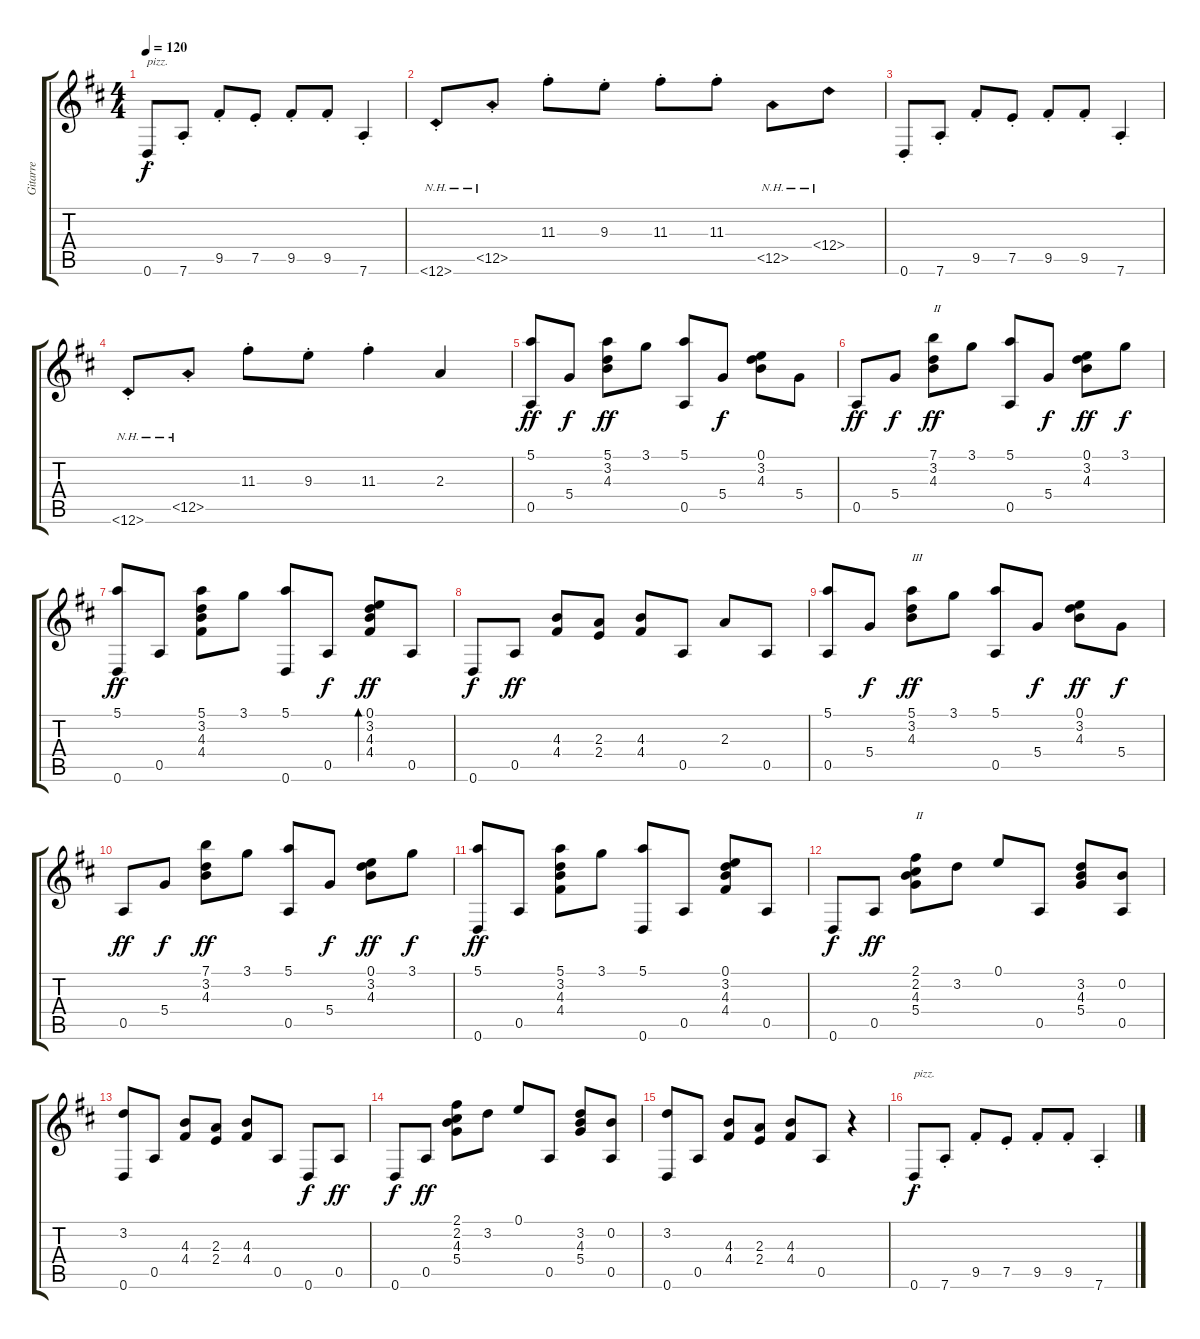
\track ("Gitarre" "Gitarre") {instrument acousticguitarnylon}
\staff {score tabs}
\tuning (E4 B3 G3 D3 A2 D2) {hide}
\ts (4 4)
\tempo 120
\clef g2
\ks d
0.6{st}.8{txt "pizz." dy f instrument acousticguitarnylon} 7.6{st}.8 9.5{st}.8 7.5{st}.8 9.5{st}.8 9.5{st}.8 7.6{st}.4 |
12.6{nh st}.8 12.5{nh st}.8 11.3{st}.8 9.3{st}.8 11.3{st}.8 11.3{st}.8 12.5{nh}.8 12.4{nh}.8 |
0.6{st}.8 7.6{st}.8 9.5{st}.8 7.5{st}.8 9.5{st}.8 9.5{st}.8 7.6{st}.4 |
12.6{nh st}.8 12.5{nh st}.8 11.3{st}.8 9.3{st}.8 11.3{st}.4 2.3.4 |
(5.1 0.5).8{dy ff} 5.4.8{dy f} (5.1 3.2 4.3).8{dy ff} 3.1.8 (5.1 0.5).8 5.4.8{dy f} (0.1 3.2 4.3).8 5.4.8 |
0.5.8{dy ff} 5.4.8{dy f} (7.1 3.2 4.3).8{txt "II" dy ff} 3.1.8 (5.1 0.5).8 5.4.8{dy f} (0.1 3.2 4.3).8{dy ff} 3.1.8{dy f} |
(5.1 0.6).8{dy ff} 0.5.8 (5.1 3.2 4.3 4.4).8 3.1.8 (5.1 0.6).8 0.5.8{dy f} (0.1 3.2 4.3 4.4).8{bd 60 dy ff} 0.5.8 |
0.6.8{dy f} 0.5.8{dy ff} (4.3 4.4).8 (2.3 2.4).8 (4.3 4.4).8 0.5.8 2.3.8 0.5.8 |
(5.1 0.5).8 5.4.8{dy f} (5.1 3.2 4.3).8{txt "III" dy ff} 3.1.8 (5.1 0.5).8 5.4.8{dy f} (0.1 3.2 4.3).8{dy ff} 5.4.8{dy f} |
0.5.8{dy ff} 5.4.8{dy f} (7.1 3.2 4.3).8{dy ff} 3.1.8 (5.1 0.5).8 5.4.8{dy f} (0.1 3.2 4.3).8{dy ff} 3.1.8{dy f} |
(5.1 0.6).8{dy ff} 0.5.8 (5.1 3.2 4.3 4.4).8 3.1.8 (5.1 0.6).8 0.5.8 (0.1 3.2 4.3 4.4).8 0.5.8 |
0.6.8{dy f} 0.5.8{dy ff} (2.1 2.2 4.3 5.4).8{txt "II"} 3.2.8 0.1.8 0.5.8 (3.2 4.3 5.4).8 (0.2 0.5).8 |
(3.2 0.6).8 0.5.8 (4.3 4.4).8 (2.3 2.4).8 (4.3 4.4).8 0.5.8 0.6.8{dy f} 0.5.8{dy ff} |
0.6.8{dy f} 0.5.8{dy ff} (2.1 2.2 4.3 5.4).8 3.2.8 0.1.8 0.5.8 (3.2 4.3 5.4).8 (0.2 0.5).8 |
(3.2 0.6).8 0.5.8 (4.3 4.4).8 (2.3 2.4).8 (4.3 4.4).8 0.5.8 r.4 |
0.6{st}.8{txt "pizz." dy f} 7.6{st}.8 9.5{st}.8 7.5{st}.8 9.5{st}.8 9.5{st}.8 7.6{st}.4
